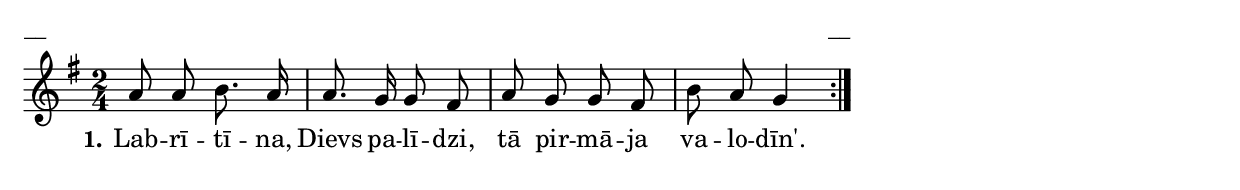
\version "2.13.16"
%\header {
%    title = "Labrītīna, Dievs palīdzi"
%}
%#(set-global-staff-size 18)
\paper {
line-width = 14\cm
left-margin = 0.4\cm
between-system-padding = 0.1\cm
between-system-space = 0.1\cm
}
\layout {
indent = #0
ragged-last = ##f
}


voiceA = \relative c' {
\clef "treble"
\key g \major
\time 2/4
\repeat volta 2 {
a'8 a b8. a16 | a8. g16 g8 fis | a8 g g fis | b8 a g4
}
} 

lyricA = \lyricmode {
\set stanza = #"1." Lab -- rī -- tī -- na, Dievs pa -- lī -- dzi, tā pir -- mā -- ja va -- lo -- dīn'.
}

fullScore = <<
\new Staff {
<<
\new Voice = "voiceA" { \oneVoice \autoBeamOff \voiceA }
\lyricsto "voiceA" \new Lyrics \lyricA
>>
}
>>

\score {
\fullScore
\header { piece = "__" opus = "__" }
}
\markup { \with-color #(x11-color 'white) \sans \smaller "__" }
\score {
\unfoldRepeats
\fullScore
\midi {
\context { \Staff \remove "Staff_performer" }
\context { \Voice \consists "Staff_performer" }
}
}



